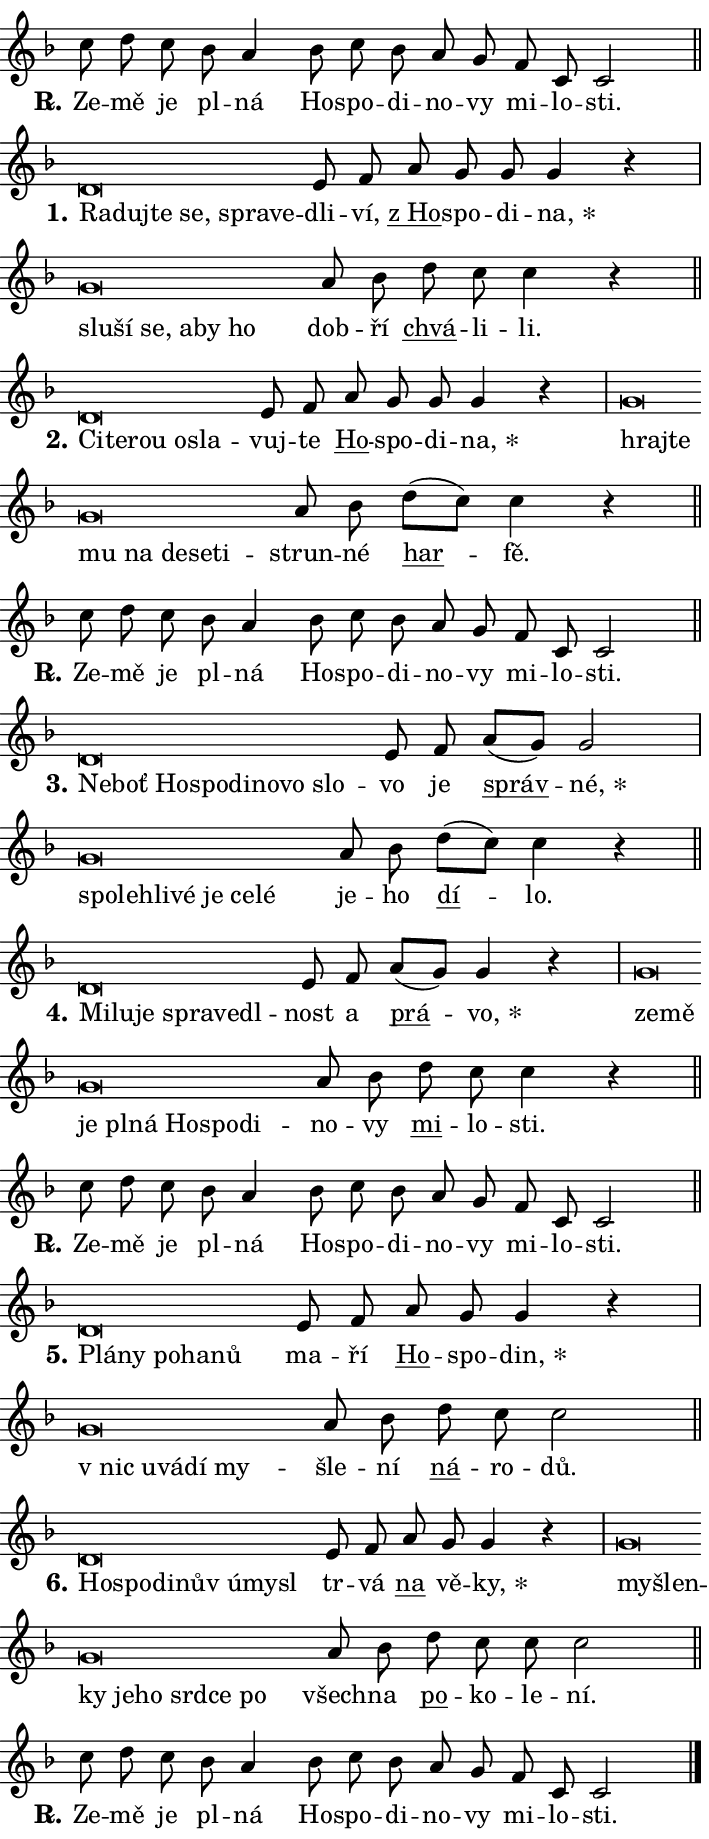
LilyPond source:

\version "2.24.0"
\header { tagline = "" }
\paper {
  indent = 0\cm
  top-margin = 0\cm
  right-margin = 0.13\cm % to fit lyric hyphens
  bottom-margin = 0\cm
  left-margin = 0\cm
  paper-width = 12\cm
  page-breaking = #ly:one-page-breaking
  system-system-spacing.basic-distance = #11
  score-system-spacing.basic-distance = #11
  ragged-last = ##f
}


%% Author: Thomas Morley
%% https://lists.gnu.org/archive/html/lilypond-user/2020-05/msg00002.html
#(define (line-position grob)
"Returns position of @var[grob} in current system:
   @code{'start}, if at first time-step
   @code{'end}, if at last time-step
   @code{'middle} otherwise
"
  (let* ((col (ly:item-get-column grob))
         (ln (ly:grob-object col 'left-neighbor))
         (rn (ly:grob-object col 'right-neighbor))
         (col-to-check-left (if (ly:grob? ln) ln col))
         (col-to-check-right (if (ly:grob? rn) rn col))
         (break-dir-left
           (and
             (ly:grob-property col-to-check-left 'non-musical #f)
             (ly:item-break-dir col-to-check-left)))
         (break-dir-right
           (and
             (ly:grob-property col-to-check-right 'non-musical #f)
             (ly:item-break-dir col-to-check-right))))
        (cond ((eqv? 1 break-dir-left) 'start)
              ((eqv? -1 break-dir-right) 'end)
              (else 'middle))))

#(define (tranparent-at-line-position vctor)
  (lambda (grob)
  "Relying on @code{line-position} select the relevant enry from @var{vctor}.
Used to determine transparency,"
    (case (line-position grob)
      ((end) (not (vector-ref vctor 0)))
      ((middle) (not (vector-ref vctor 1)))
      ((start) (not (vector-ref vctor 2))))))

noteHeadBreakVisibility =
#(define-music-function (break-visibility)(vector?)
"Makes @code{NoteHead}s transparent relying on @var{break-visibility}"
#{
  \override NoteHead.transparent =
    #(tranparent-at-line-position break-visibility)
#})

#(define delete-ledgers-for-transparent-note-heads
  (lambda (grob)
    "Reads whether a @code{NoteHead} is transparent.
If so this @code{NoteHead} is removed from @code{'note-heads} from
@var{grob}, which is supposed to be @code{LedgerLineSpanner}.
As a result ledgers are not printed for this @code{NoteHead}"
    (let* ((nhds-array (ly:grob-object grob 'note-heads))
           (nhds-list
             (if (ly:grob-array? nhds-array)
                 (ly:grob-array->list nhds-array)
                 '()))
           ;; Relies on the transparent-property being done before
           ;; Staff.LedgerLineSpanner.after-line-breaking is executed.
           ;; This is fragile ...
           (to-keep
             (remove
               (lambda (nhd)
                 (ly:grob-property nhd 'transparent #f))
               nhds-list)))
      ;; TODO find a better method to iterate over grob-arrays, similiar
      ;; to filter/remove etc for lists
      ;; For now rebuilt from scratch
      (set! (ly:grob-object grob 'note-heads)  '())
      (for-each
        (lambda (nhd)
          (ly:pointer-group-interface::add-grob grob 'note-heads nhd))
        to-keep))))

squashNotes = {
  \override NoteHead.X-extent = #'(-0.2 . 0.2)
  \override NoteHead.Y-extent = #'(-0.75 . 0)
  \override NoteHead.stencil =
    #(lambda (grob)
       (let ((pos (ly:grob-property grob 'staff-position)))
         (begin
           (if (< pos -7) (display "ERROR: Lower brevis then expected\n") (display ""))
           (if (<= pos -6) ly:text-interface::print ly:note-head::print))))
}
unSquashNotes = {
  \revert NoteHead.X-extent
  \revert NoteHead.Y-extent
  \revert NoteHead.stencil
}

hideNotes = \noteHeadBreakVisibility #begin-of-line-visible
unHideNotes = \noteHeadBreakVisibility #all-visible

% work-around for resetting accidentals
% https://lilypond.org/doc/v2.23/Documentation/notation/displaying-rhythms#unmetered-music
cadenzaMeasure = {
  \cadenzaOff
  \partial 1024 s1024
  \cadenzaOn
}

#(define-markup-command (accent layout props text) (markup?)
  "Underline accented syllable"
  (interpret-markup layout props
    #{\markup \override #'(offset . 4.3) \underline { #text }#}))

responsum = \markup \concat {
  "R" \hspace #-1.05 \path #0.1 #'((moveto 0 0.07) (lineto 0.9 0.8)) \hspace #0.05 "."
}

spaceSize = #0.6828661417322834 % exact space size for TeX Gyre Schola

\layout {
  \context {
    \Staff
    \remove "Time_signature_engraver"
    \override LedgerLineSpanner.after-line-breaking = #delete-ledgers-for-transparent-note-heads
  }
  \context {
    \Lyrics {
      \override LyricSpace.minimum-distance = \spaceSize
      \override LyricText.font-name = #"TeX Gyre Schola"
      \override LyricText.font-size = 1
      \override StanzaNumber.font-name = #"TeX Gyre Schola Bold"
      \override StanzaNumber.font-size = 1
    }
  }
  \context {
    \Score 
    \override NoteHead.text =
      #(lambda (grob) 
        (let ((pos (ly:grob-property grob 'staff-position)))
          #{\markup {
            \combine
              \halign #-0.55 \raise #(if (= pos -6) 0 0.5) \override #'(thickness . 2) \draw-line #'(3.2 . 0)
              \musicglyph "noteheads.sM1"
          }#}))
  }
}

% magnetic-lyrics.ily
%
%   written by
%     Jean Abou Samra <jean@abou-samra.fr>
%     Werner Lemberg <wl@gnu.org>
%
%   adapted by
%     Jiri Hon <jiri.hon@gmail.com>
%
% Version 2022-Apr-15

% https://www.mail-archive.com/lilypond-user@gnu.org/msg149350.html

#(define (Left_hyphen_pointer_engraver context)
   "Collect syllable-hyphen-syllable occurrences in lyrics and store
them in properties.  This engraver only looks to the left.  For
example, if the lyrics input is @code{foo -- bar}, it does the
following.

@itemize @bullet
@item
Set the @code{text} property of the @code{LyricHyphen} grob between
@q{foo} and @q{bar} to @code{foo}.

@item
Set the @code{left-hyphen} property of the @code{LyricText} grob with
text @q{foo} to the @code{LyricHyphen} grob between @q{foo} and
@q{bar}.
@end itemize

Use this auxiliary engraver in combination with the
@code{lyric-@/text::@/apply-@/magnetic-@/offset!} hook."
   (let ((hyphen #f)
         (text #f))
     (make-engraver
      (acknowledgers
       ((lyric-syllable-interface engraver grob source-engraver)
        (set! text grob)))
      (end-acknowledgers
       ((lyric-hyphen-interface engraver grob source-engraver)
        ;(when (not (grob::has-interface grob 'lyric-space-interface))
          (set! hyphen grob)));)
      ((stop-translation-timestep engraver)
       (when (and text hyphen)
         (ly:grob-set-object! text 'left-hyphen hyphen))
       (set! text #f)
       (set! hyphen #f)))))

#(define (lyric-text::apply-magnetic-offset! grob)
   "If the space between two syllables is less than the value in
property @code{LyricText@/.details@/.squash-threshold}, move the right
syllable to the left so that it gets concatenated with the left
syllable.

Use this function as a hook for
@code{LyricText@/.after-@/line-@/breaking} if the
@code{Left_@/hyphen_@/pointer_@/engraver} is active."
   (let ((hyphen (ly:grob-object grob 'left-hyphen #f)))
     (when hyphen
       (let ((left-text (ly:spanner-bound hyphen LEFT)))
         (when (grob::has-interface left-text 'lyric-syllable-interface)
           (let* ((common (ly:grob-common-refpoint grob left-text X))
                  (this-x-ext (ly:grob-extent grob common X))
                  (left-x-ext
                   (begin
                     ;; Trigger magnetism for left-text.
                     (ly:grob-property left-text 'after-line-breaking)
                     (ly:grob-extent left-text common X)))
                  ;; `delta` is the gap width between two syllables.
                  (delta (- (interval-start this-x-ext)
                            (interval-end left-x-ext)))
                  (details (ly:grob-property grob 'details))
                  (threshold (assoc-get 'squash-threshold details 0.2)))
             (when (< delta threshold)
               (let* (;; We have to manipulate the input text so that
                      ;; ligatures crossing syllable boundaries are not
                      ;; disabled.  For languages based on the Latin
                      ;; script this is essentially a beautification.
                      ;; However, for non-Western scripts it can be a
                      ;; necessity.
                      (lt (ly:grob-property left-text 'text))
                      (rt (ly:grob-property grob 'text))
                      (is-space (grob::has-interface hyphen 'lyric-space-interface))
                      (space (if is-space " " ""))
                      (extra-delta (if is-space spaceSize 0))
                      ;; Append new syllable.
                      (ltrt-space (if (and (string? lt) (string? rt))
                                (string-append lt space rt)
                                (make-concat-markup (list lt space rt))))
                      ;; Right-align `ltrt` to the right side.
                      (ltrt-space-markup (grob-interpret-markup
                               grob
                               (make-translate-markup
                                (cons (interval-length this-x-ext) 0)
                                (make-right-align-markup ltrt-space)))))
                 (begin
                   ;; Don't print `left-text`.
                   (ly:grob-set-property! left-text 'stencil #f)
                   ;; Set text and stencil (which holds all collected
                   ;; syllables so far) and shift it to the left.
                   (ly:grob-set-property! grob 'text ltrt-space)
                   (ly:grob-set-property! grob 'stencil ltrt-space-markup)
                   (ly:grob-translate-axis! grob (- (- delta extra-delta)) X))))))))))


#(define (lyric-hyphen::displace-bounds-first grob)
   ;; Make very sure this callback isn't triggered too early.
   (let ((left (ly:spanner-bound grob LEFT))
         (right (ly:spanner-bound grob RIGHT)))
     (ly:grob-property left 'after-line-breaking)
     (ly:grob-property right 'after-line-breaking)
     (ly:lyric-hyphen::print grob)))

squashThreshold = #0.4

\layout {
  \context {
    \Lyrics
    \consists #Left_hyphen_pointer_engraver
    \override LyricText.after-line-breaking =
      #lyric-text::apply-magnetic-offset!
    \override LyricHyphen.stencil = #lyric-hyphen::displace-bounds-first
    \override LyricText.details.squash-threshold = \squashThreshold
    \override LyricHyphen.minimum-distance = 0
    \override LyricHyphen.minimum-length = \squashThreshold
  }
}

squashText = \override LyricText.details.squash-threshold = 9999
unSquashText = \override LyricText.details.squash-threshold = \squashThreshold

leftText = \override LyricText.self-alignment-X = #LEFT
unLeftText = \revert LyricText.self-alignment-X

starOffset = #(lambda (grob) 
                (let ((x_offset (ly:self-alignment-interface::aligned-on-x-parent grob)))
                  (if (= x_offset 0) 0 (+ x_offset 1.2))))

star = #(define-music-function (syllable)(string?)
"Append star separator at the end of a syllable"
#{
  \once \override LyricText.X-offset = #starOffset
  \lyricmode { \markup {
    #syllable
    \override #'((font-name . "TeX Gyre Schola Bold")) \hspace #0.2 \lower #0.65 \larger "*"
  } }
#})

starAccent = #(define-music-function (syllable)(string?)
"Append star separator at the end of a syllable and make accent"
#{
  \once \override LyricText.X-offset = #starOffset
  \lyricmode { \markup {
    \accent #syllable
    \override #'((font-name . "TeX Gyre Schola Bold")) \hspace #0.2 \lower #0.65 \larger "*"
  } }
#})

breath = #(define-music-function (syllable)(string?)
"Append breathing indicator at the end of a syllable"
#{
  \lyricmode { \markup { #syllable "+" } }
#})

optionalBreath = #(define-music-function (syllable)(string?)
"Append optional breathing indicator at the end of a syllable"
#{
  \lyricmode { \markup { #syllable "(+)" } }
#})


\score {
    <<
        \new Voice = "melody" { \cadenzaOn \key f \major \relative { c''8 d c bes a4 \bar "" bes8 c bes \bar "" a g \bar "" f c c2 \cadenzaMeasure \bar "||" \break } }
        \new Lyrics \lyricsto "melody" { \lyricmode { \set stanza = \responsum
Ze -- mě je pl -- ná Ho -- spo -- di -- no -- vy mi -- lo -- sti. } }
    >>
    \layout {}
}

\score {
    <<
        \new Voice = "melody" { \cadenzaOn \key f \major \relative { \squashNotes d'\breve*1/16 \hideNotes \breve*1/16 \bar "" \breve*1/16 \bar "" \breve*1/16 \bar "" \breve*1/16 \breve*1/16 \bar "" \unHideNotes \unSquashNotes e8 f \bar "" a g g g4 r \cadenzaMeasure \bar "|" \squashNotes g\breve*1/16 \hideNotes \breve*1/16 \bar "" \breve*1/16 \bar "" \breve*1/16 \bar "" \breve*1/16 \breve*1/16 \bar "" \unHideNotes \unSquashNotes a8 bes \bar "" d c c4 r \cadenzaMeasure \bar "||" \break } }
        \new Lyrics \lyricsto "melody" { \lyricmode { \set stanza = "1."
\leftText Ra -- \squashText duj -- te se, spra -- ve -- \unLeftText \unSquashText dli -- ví, \markup \accent "z Ho" -- spo -- di -- \star na, \leftText slu -- \squashText ší se, a -- by ho \unLeftText \unSquashText dob -- ří \markup \accent chvá -- li -- li. } }
    >>
    \layout {}
}

\score {
    <<
        \new Voice = "melody" { \cadenzaOn \key f \major \relative { \squashNotes d'\breve*1/16 \hideNotes \breve*1/16 \bar "" \breve*1/16 \bar "" \breve*1/16 \breve*1/16 \bar "" \unHideNotes \unSquashNotes e8 f \bar "" a g g g4 r \cadenzaMeasure \bar "|" \squashNotes g\breve*1/16 \hideNotes \breve*1/16 \bar "" \breve*1/16 \bar "" \breve*1/16 \bar "" \breve*1/16 \bar "" \breve*1/16 \breve*1/16 \bar "" \unHideNotes \unSquashNotes a8 bes \bar "" d[( c)] c4 r \cadenzaMeasure \bar "||" \break } }
        \new Lyrics \lyricsto "melody" { \lyricmode { \set stanza = "2."
\leftText Ci -- \squashText te -- rou o -- sla -- \unLeftText \unSquashText vuj -- te \markup \accent Ho -- spo -- di -- \star na, \leftText hraj -- \squashText te mu na de -- se -- ti -- \unLeftText \unSquashText strun -- né \markup \accent har -- fě. } }
    >>
    \layout {}
}

\score {
    <<
        \new Voice = "melody" { \cadenzaOn \key f \major \relative { c''8 d c bes a4 \bar "" bes8 c bes \bar "" a g \bar "" f c c2 \cadenzaMeasure \bar "||" \break } }
        \new Lyrics \lyricsto "melody" { \lyricmode { \set stanza = \responsum
Ze -- mě je pl -- ná Ho -- spo -- di -- no -- vy mi -- lo -- sti. } }
    >>
    \layout {}
}

\score {
    <<
        \new Voice = "melody" { \cadenzaOn \key f \major \relative { \squashNotes d'\breve*1/16 \hideNotes \breve*1/16 \bar "" \breve*1/16 \bar "" \breve*1/16 \bar "" \breve*1/16 \bar "" \breve*1/16 \bar "" \breve*1/16 \breve*1/16 \bar "" \unHideNotes \unSquashNotes e8 f \bar "" a[( g)] g2 \cadenzaMeasure \bar "|" \squashNotes g\breve*1/16 \hideNotes \breve*1/16 \bar "" \breve*1/16 \bar "" \breve*1/16 \bar "" \breve*1/16 \bar "" \breve*1/16 \breve*1/16 \bar "" \unHideNotes \unSquashNotes a8 bes \bar "" d[( c)] c4 r \cadenzaMeasure \bar "||" \break } }
        \new Lyrics \lyricsto "melody" { \lyricmode { \set stanza = "3."
\leftText Ne -- \squashText boť Ho -- spo -- di -- no -- vo slo -- \unLeftText \unSquashText vo je \markup \accent správ -- \star né, \leftText spo -- \squashText leh -- li -- vé je ce -- lé \unLeftText \unSquashText je -- ho \markup \accent dí -- lo. } }
    >>
    \layout {}
}

\score {
    <<
        \new Voice = "melody" { \cadenzaOn \key f \major \relative { \squashNotes d'\breve*1/16 \hideNotes \breve*1/16 \bar "" \breve*1/16 \bar "" \breve*1/16 \bar "" \breve*1/16 \breve*1/16 \bar "" \unHideNotes \unSquashNotes e8 f \bar "" a[( g)] g4 r \cadenzaMeasure \bar "|" \squashNotes g\breve*1/16 \hideNotes \breve*1/16 \bar "" \breve*1/16 \bar "" \breve*1/16 \bar "" \breve*1/16 \bar "" \breve*1/16 \bar "" \breve*1/16 \breve*1/16 \bar "" \unHideNotes \unSquashNotes a8 bes \bar "" d c c4 r \cadenzaMeasure \bar "||" \break } }
        \new Lyrics \lyricsto "melody" { \lyricmode { \set stanza = "4."
\leftText Mi -- \squashText lu -- je spra -- ve -- dl -- \unLeftText \unSquashText nost a \markup \accent prá -- \star vo, \leftText ze -- \squashText mě je pl -- ná Ho -- spo -- di -- \unLeftText \unSquashText no -- vy \markup \accent mi -- lo -- sti. } }
    >>
    \layout {}
}

\score {
    <<
        \new Voice = "melody" { \cadenzaOn \key f \major \relative { c''8 d c bes a4 \bar "" bes8 c bes \bar "" a g \bar "" f c c2 \cadenzaMeasure \bar "||" \break } }
        \new Lyrics \lyricsto "melody" { \lyricmode { \set stanza = \responsum
Ze -- mě je pl -- ná Ho -- spo -- di -- no -- vy mi -- lo -- sti. } }
    >>
    \layout {}
}

\score {
    <<
        \new Voice = "melody" { \cadenzaOn \key f \major \relative { \squashNotes d'\breve*1/16 \hideNotes \breve*1/16 \bar "" \breve*1/16 \bar "" \breve*1/16 \breve*1/16 \bar "" \unHideNotes \unSquashNotes e8 f \bar "" a g g4 r \cadenzaMeasure \bar "|" \squashNotes g\breve*1/16 \hideNotes \breve*1/16 \bar "" \breve*1/16 \bar "" \breve*1/16 \breve*1/16 \bar "" \unHideNotes \unSquashNotes a8 bes \bar "" d c c2 \cadenzaMeasure \bar "||" \break } }
        \new Lyrics \lyricsto "melody" { \lyricmode { \set stanza = "5."
\leftText Plá -- \squashText ny po -- ha -- nů \unLeftText \unSquashText ma -- ří \markup \accent Ho -- spo -- \star din, \leftText "v nic" \squashText u -- vá -- dí my -- \unLeftText \unSquashText šle -- ní \markup \accent ná -- ro -- dů. } }
    >>
    \layout {}
}

\score {
    <<
        \new Voice = "melody" { \cadenzaOn \key f \major \relative { \squashNotes d'\breve*1/16 \hideNotes \breve*1/16 \bar "" \breve*1/16 \bar "" \breve*1/16 \bar "" \breve*1/16 \bar "" \breve*1/16 \breve*1/16 \bar "" \unHideNotes \unSquashNotes e8 f \bar "" a g g4 r \cadenzaMeasure \bar "|" \squashNotes g\breve*1/16 \hideNotes \breve*1/16 \bar "" \breve*1/16 \bar "" \breve*1/16 \bar "" \breve*1/16 \bar "" \breve*1/16 \bar "" \breve*1/16 \breve*1/16 \bar "" \unHideNotes \unSquashNotes a8 bes \bar "" d c c c2 \cadenzaMeasure \bar "||" \break } }
        \new Lyrics \lyricsto "melody" { \lyricmode { \set stanza = "6."
\leftText Ho -- \squashText spo -- di -- nův ú -- my -- sl \unLeftText \unSquashText tr -- vá \markup \accent na vě -- \star ky, \leftText my -- \squashText šlen -- ky je -- ho srd -- ce po \unLeftText \unSquashText všech -- na \markup \accent po -- ko -- le -- ní. } }
    >>
    \layout {}
}

\score {
    <<
        \new Voice = "melody" { \cadenzaOn \key f \major \relative { c''8 d c bes a4 \bar "" bes8 c bes \bar "" a g \bar "" f c c2 \cadenzaMeasure \bar "||" \break } \bar "|." }
        \new Lyrics \lyricsto "melody" { \lyricmode { \set stanza = \responsum
Ze -- mě je pl -- ná Ho -- spo -- di -- no -- vy mi -- lo -- sti. } }
    >>
    \layout {}
}
